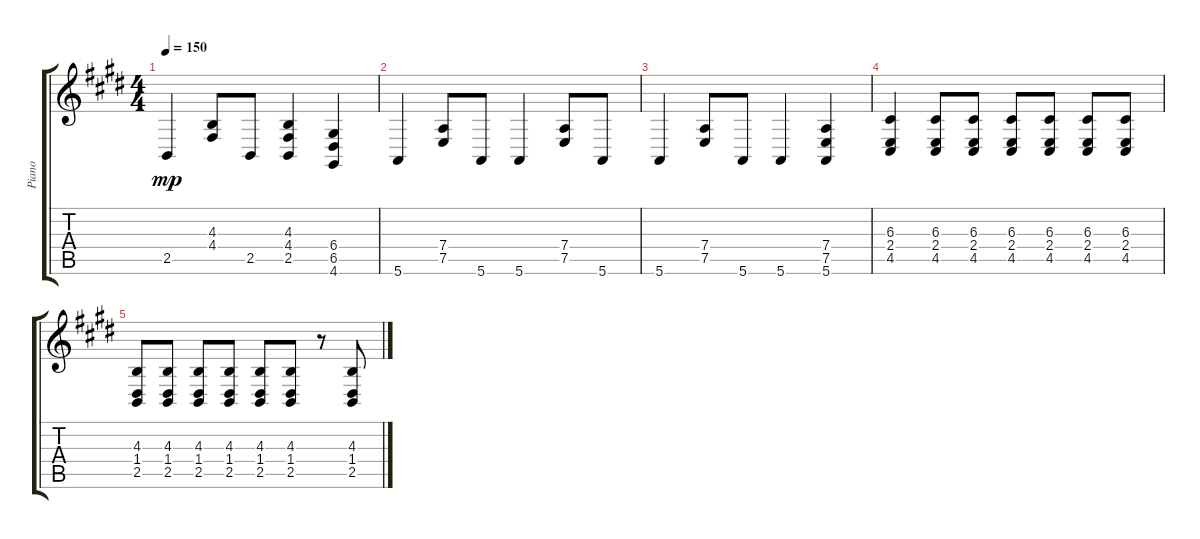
\track ("Piano" "Piano") {instrument brightacousticpiano}
\staff {score tabs}
\tuning (E4 B3 G3 D3 A2 E2) {hide}
\ts (4 4)
\tempo 150
\clef g2
\ks e
2.5.4{dy mp} (4.3 4.4).8 2.5.8 (4.3 4.4 2.5).4 (6.4 6.5 4.6).4 |
5.6.4 (7.4 7.5).8 5.6.8 5.6.4 (7.4 7.5).8 5.6.8 |
5.6.4 (7.4 7.5).8 5.6.8 5.6.4 (7.4 7.5 5.6).4 |
(6.3 2.4 4.5).4 (6.3 2.4 4.5).8 (6.3 2.4 4.5).8 (6.3 2.4 4.5).8 (6.3 2.4 4.5).8 (6.3 2.4 4.5).8 (6.3 2.4 4.5).8 |
(4.3 1.4 2.5).8 (4.3 1.4 2.5).8 (4.3 1.4 2.5).8 (4.3 1.4 2.5).8 (4.3 1.4 2.5).8 (4.3 1.4 2.5).8 r.8 (4.3 1.4 2.5).8
